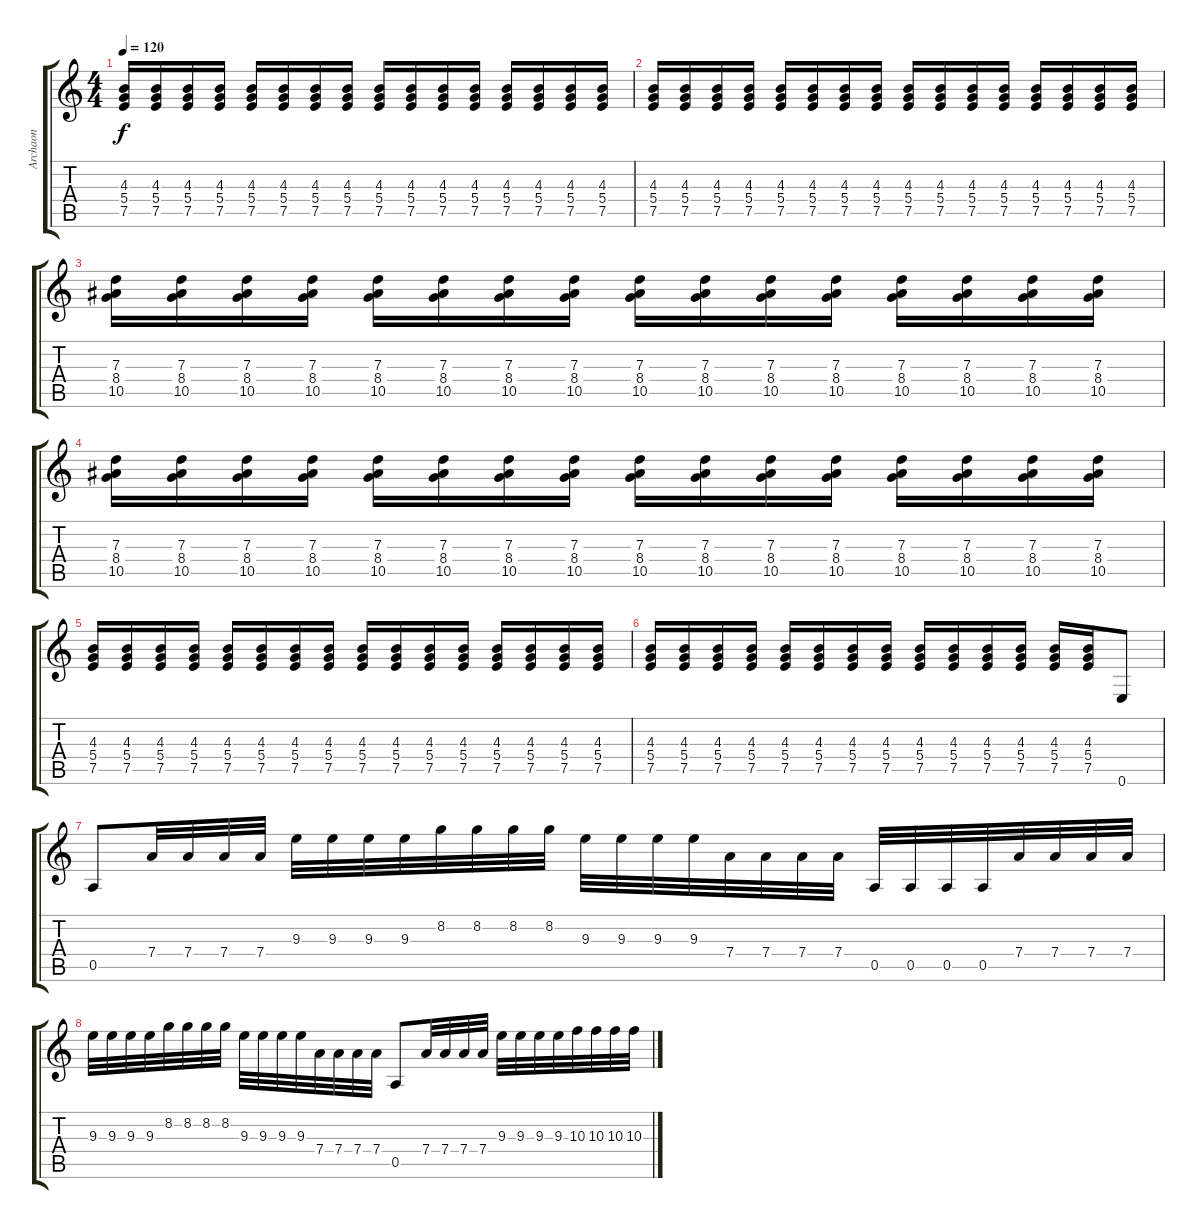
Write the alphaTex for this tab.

\track ("Archaon" "Archaon") {instrument distortionguitar}
\staff {score tabs}
\tuning (E4 B3 G3 D3 A2 E2) {hide}
\ts (4 4)
\tempo 120
\clef g2
\ks c
(4.3 5.4 7.5).16{dy f} (4.3 5.4 7.5).16 (4.3 5.4 7.5).16 (4.3 5.4 7.5).16 (4.3 5.4 7.5).16 (4.3 5.4 7.5).16 (4.3 5.4 7.5).16 (4.3 5.4 7.5).16 (4.3 5.4 7.5).16 (4.3 5.4 7.5).16 (4.3 5.4 7.5).16 (4.3 5.4 7.5).16 (4.3 5.4 7.5).16 (4.3 5.4 7.5).16 (4.3 5.4 7.5).16 (4.3 5.4 7.5).16 |
(4.3 5.4 7.5).16 (4.3 5.4 7.5).16 (4.3 5.4 7.5).16 (4.3 5.4 7.5).16 (4.3 5.4 7.5).16 (4.3 5.4 7.5).16 (4.3 5.4 7.5).16 (4.3 5.4 7.5).16 (4.3 5.4 7.5).16 (4.3 5.4 7.5).16 (4.3 5.4 7.5).16 (4.3 5.4 7.5).16 (4.3 5.4 7.5).16 (4.3 5.4 7.5).16 (4.3 5.4 7.5).16 (4.3 5.4 7.5).16 |
(7.3 8.4 10.5).16 (7.3 8.4 10.5).16 (7.3 8.4 10.5).16 (7.3 8.4 10.5).16 (7.3 8.4 10.5).16 (7.3 8.4 10.5).16 (7.3 8.4 10.5).16 (7.3 8.4 10.5).16 (7.3 8.4 10.5).16 (7.3 8.4 10.5).16 (7.3 8.4 10.5).16 (7.3 8.4 10.5).16 (7.3 8.4 10.5).16 (7.3 8.4 10.5).16 (7.3 8.4 10.5).16 (7.3 8.4 10.5).16 |
(7.3 8.4 10.5).16 (7.3 8.4 10.5).16 (7.3 8.4 10.5).16 (7.3 8.4 10.5).16 (7.3 8.4 10.5).16 (7.3 8.4 10.5).16 (7.3 8.4 10.5).16 (7.3 8.4 10.5).16 (7.3 8.4 10.5).16 (7.3 8.4 10.5).16 (7.3 8.4 10.5).16 (7.3 8.4 10.5).16 (7.3 8.4 10.5).16 (7.3 8.4 10.5).16 (7.3 8.4 10.5).16 (7.3 8.4 10.5).16 |
(4.3 5.4 7.5).16 (4.3 5.4 7.5).16 (4.3 5.4 7.5).16 (4.3 5.4 7.5).16 (4.3 5.4 7.5).16 (4.3 5.4 7.5).16 (4.3 5.4 7.5).16 (4.3 5.4 7.5).16 (4.3 5.4 7.5).16 (4.3 5.4 7.5).16 (4.3 5.4 7.5).16 (4.3 5.4 7.5).16 (4.3 5.4 7.5).16 (4.3 5.4 7.5).16 (4.3 5.4 7.5).16 (4.3 5.4 7.5).16 |
(4.3 5.4 7.5).16 (4.3 5.4 7.5).16 (4.3 5.4 7.5).16 (4.3 5.4 7.5).16 (4.3 5.4 7.5).16 (4.3 5.4 7.5).16 (4.3 5.4 7.5).16 (4.3 5.4 7.5).16 (4.3 5.4 7.5).16 (4.3 5.4 7.5).16 (4.3 5.4 7.5).16 (4.3 5.4 7.5).16 (4.3 5.4 7.5).16 (4.3 5.4 7.5).16 0.6.8 |
0.5.8 7.4.32 7.4.32 7.4.32 7.4.32 9.3.32 9.3.32 9.3.32 9.3.32 8.2.32 8.2.32 8.2.32 8.2.32 9.3.32 9.3.32 9.3.32 9.3.32 7.4.32 7.4.32 7.4.32 7.4.32 0.5.32 0.5.32 0.5.32 0.5.32 7.4.32 7.4.32 7.4.32 7.4.32 |
9.3.32 9.3.32 9.3.32 9.3.32 8.2.32 8.2.32 8.2.32 8.2.32 9.3.32 9.3.32 9.3.32 9.3.32 7.4.32 7.4.32 7.4.32 7.4.32 0.5.8 7.4.32 7.4.32 7.4.32 7.4.32 9.3.32 9.3.32 9.3.32 9.3.32 10.3.32 10.3.32 10.3.32 10.3.32
